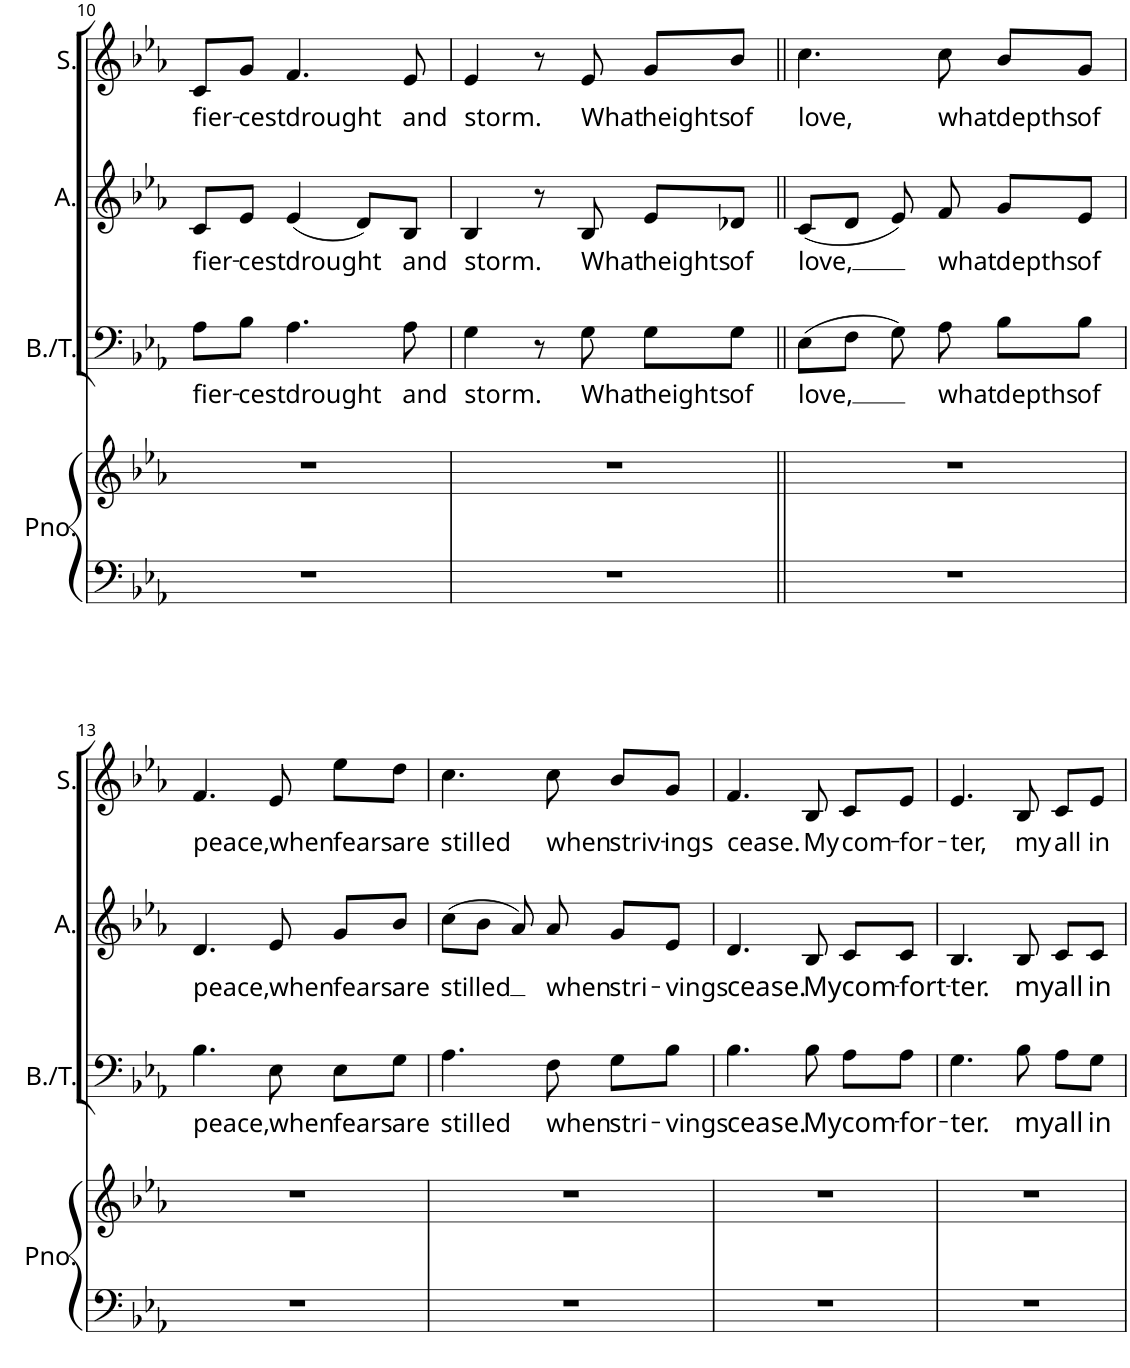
**kern	**kern	**kern	**text	**kern	**text	**kern	**text
*part4	*part4	*part3	*part3	*part2	*part2	*part1	*part1
*staff5	*staff4	*staff3	*staff3	*staff2	*staff2	*staff1	*staff1
*I"Pno.	*	*I"B/T	*	*I"A.	*	*I"S.	*
*I'Pno.	*	*I'B./T.	*	*I'A.	*	*I'S.	*
!!LO:PB:g=z
*clefF4	*clefG2	*clefF4	*	*clefG2	*	*clefG2	*
*k[b-e-a-]	*k[b-e-a-]	*k[b-e-a-]	*	*k[b-e-a-]	*	*k[b-e-a-]	*
*M3/4	*M3/4	*M3/4	*	*M3/4	*	*M3/4	*
=10	=10	=10	=10	=10	=10	=10	=10
!	!	!	!LO:LY:b	!	!LO:LY:b	!	!LO:LY:b
2.r	2.r	8A-\L	fier-	8c/L	fier-	8c/L	fier-
!	!	!	!LO:LY:b	!	!LO:LY:b	!	!LO:LY:b
.	.	8B-\J	-cest	8e-/J	-cest	8g/J	-cest
!	!	!	!LO:LY:b	!	!LO:LY:b	!	!LO:LY:b
.	.	4.A-\	drought	(4e-/	drought	4.f/	drought
.	.	.	.	8d/L)	.	.	.
!	!	!	!LO:LY:b	!	!LO:LY:b	!	!LO:LY:b
.	.	8A-\	and	8B-/J	and	8e-/	and
=11	=11	=11	=11	=11	=11	=11	=11
!	!	!	!LO:LY:b	!	!LO:LY:b	!	!LO:LY:b
2.r	2.r	4G\	storm.	4B-/	storm.	4e-/	storm.
.	.	8r	.	8r	.	8r	.
!	!	!	!LO:LY:b	!	!LO:LY:b	!	!LO:LY:b
.	.	8G\	What	8B-/	What	8e-/	What
!	!	!	!LO:LY:b	!	!LO:LY:b	!	!LO:LY:b
.	.	8G\L	heights	8e-/L	heights	8g/L	heights
!	!	!	!LO:LY:b	!	!LO:LY:b	!	!LO:LY:b
.	.	8G\J	of	8d-X/J	of	8b-/J	of
=12||	=12||	=12||	=12||	=12||	=12||	=12||	=12||
!	!	!	!LO:LY:b	!	!LO:LY:b	!	!LO:LY:b
2.r	2.r	(8E-\L	love,	(8c/L	love,	4.cc\	love,
.	.	8F\J	.	8d/J	.	.	.
.	.	8G\)	.	8e-/)	.	.	.
!	!	!	!LO:LY:b	!	!LO:LY:b	!	!LO:LY:b
.	.	8A-\	what	8f/	what	8cc\	what
!	!	!	!LO:LY:b	!	!LO:LY:b	!	!LO:LY:b
.	.	8B-\L	depths	8g/L	depths	8b-/L	depths
!	!	!	!LO:LY:b	!	!LO:LY:b	!	!LO:LY:b
.	.	8B-\J	of	8e-/J	of	8g/J	of
!!LO:LB:g=z
=13	=13	=13	=13	=13	=13	=13	=13
!	!	!	!LO:LY:b	!	!LO:LY:b	!	!LO:LY:b
2.r	2.r	4.B-\	peace,	4.d/	peace,	4.f/	peace,
!	!	!	!LO:LY:b	!	!LO:LY:b	!	!LO:LY:b
.	.	8E-\	when	8e-/	when	8e-/	when
!	!	!	!LO:LY:b	!	!LO:LY:b	!	!LO:LY:b
.	.	8E-\L	fears	8g/L	fears	8ee-\L	fears
!	!	!	!LO:LY:b	!	!LO:LY:b	!	!LO:LY:b
.	.	8G\J	are	8b-/J	are	8dd\J	are
=14	=14	=14	=14	=14	=14	=14	=14
!	!	!	!LO:LY:b	!	!LO:LY:b	!	!LO:LY:b
2.r	2.r	4.A-\	stilled	(8cc\L	stilled	4.cc\	stilled
.	.	.	.	8b-\J	.	.	.
.	.	.	.	8a-/)	.	.	.
!	!	!	!LO:LY:b	!	!LO:LY:b	!	!LO:LY:b
.	.	8F\	when	8a-/	when	8cc\	when
!	!	!	!LO:LY:b	!	!LO:LY:b	!	!LO:LY:b
.	.	8G\L	stri-	8g/L	stri-	8b-/L	striv-
!	!	!	!LO:LY:b	!	!LO:LY:b	!	!LO:LY:b
.	.	8B-\J	-vings	8e-/J	-vings	8g/J	-ings
=15	=15	=15	=15	=15	=15	=15	=15
!	!	!	!LO:LY:b	!	!LO:LY:b	!	!LO:LY:b
2.r	2.r	4.B-\	cease.	4.d/	cease.	4.f/	cease.
!	!	!	!LO:LY:b	!	!LO:LY:b	!	!LO:LY:b
.	.	8B-\	My	8B-/	My	8B-/	My
!	!	!	!LO:LY:b	!	!LO:LY:b	!	!LO:LY:b
.	.	8A-\L	com-	8c/L	com-	8c/L	com-
!	!	!	!LO:LY:b	!	!LO:LY:b	!	!LO:LY:b
.	.	8A-\J	-for-	8c/J	-fort-	8e-/J	-for-
=16	=16	=16	=16	=16	=16	=16	=16
!	!	!	!LO:LY:b	!	!LO:LY:b	!	!LO:LY:b
2.r	2.r	4.G\	-ter.	4.B-/	-ter.	4.e-/	-ter,
!	!	!	!LO:LY:b	!	!LO:LY:b	!	!LO:LY:b
.	.	8B-\	my	8B-/	my	8B-/	my
!	!	!	!LO:LY:b	!	!LO:LY:b	!	!LO:LY:b
.	.	8A-\L	all	8c/L	all	8c/L	all
!	!	!	!LO:LY:b	!	!LO:LY:b	!	!LO:LY:b
.	.	8G\J	in	8c/J	in	8e-/J	in
=	=	=	=	=	=	=	=
*-	*-	*-	*-	*-	*-	*-	*-
